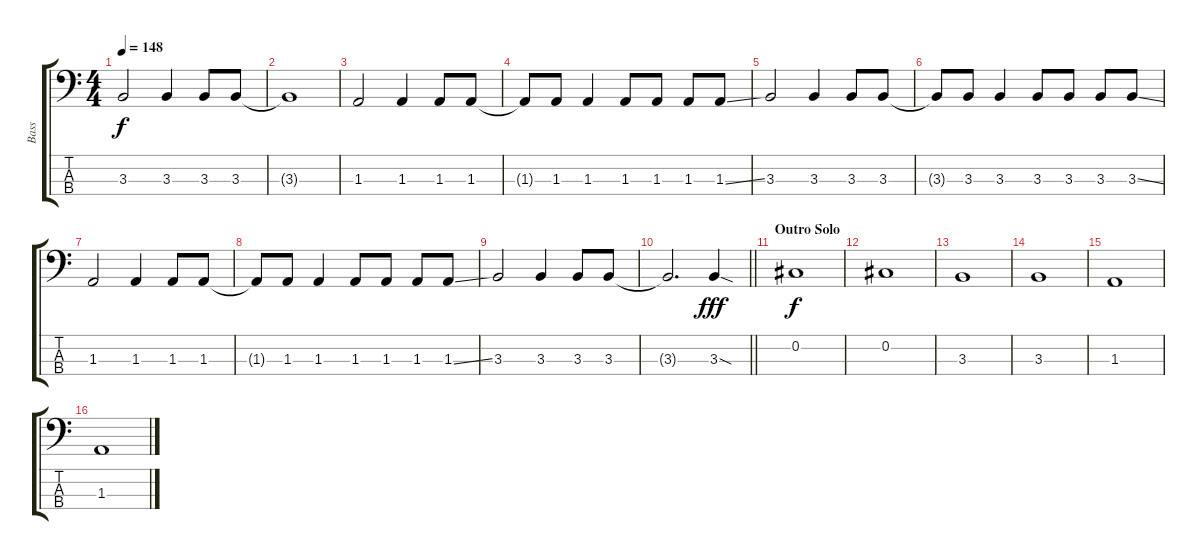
\track ("Bass" "Bass") {instrument electricbassfinger}
\staff {score tabs}
\tuning (Gb2 Db2 Ab1 Eb1) {hide}
\ts (4 4)
\tempo 148
\clef f4
\ks c
3.3.2{dy f} 3.3.4 3.3.8 3.3.8 |
3.3{t}.1 |
1.3.2 1.3.4 1.3.8 1.3.8 |
1.3{t}.8 1.3.8 1.3.4 1.3.8 1.3.8 1.3.8 1.3{ss}.8 |
3.3.2 3.3.4 3.3.8 3.3.8 |
3.3{t}.8 3.3.8 3.3.4 3.3.8 3.3.8 3.3.8 3.3{ss}.8 |
1.3.2 1.3.4 1.3.8 1.3.8 |
1.3{t}.8 1.3.8 1.3.4 1.3.8 1.3.8 1.3.8 1.3{ss}.8 |
3.3.2 3.3.4 3.3.8 3.3.8 |
\barLineRight lightlight
3.3{t}.2{d} 3.3{sod}.4{dy fff} |
\section ("" "Outro Solo")
0.2.1{dy f} |
0.2.1 |
3.3.1 |
3.3.1 |
1.3.1 |
1.3.1
